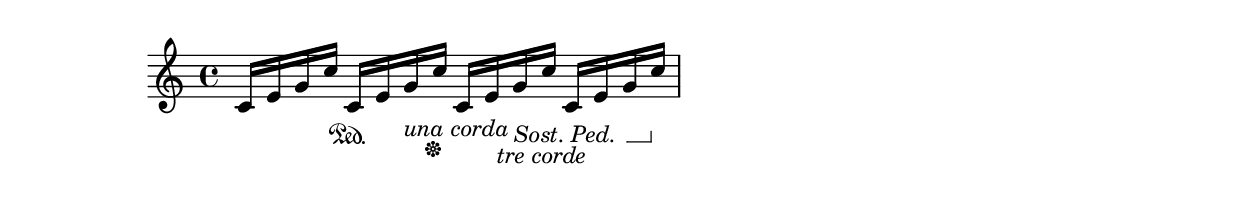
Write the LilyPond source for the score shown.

\header {

  texidoc = "Sustain pedal elarMidi also handles crescendo and decrescendo, either
  starting and ending from specified or unspecified sound level.

  Run @code{timidity  -idvvv file.midi |grep Midi} to see midi events."

}

\version  "2.11.10"

\score {
  \relative {
    {
      { c16 e g c }
      
      { c,16\sustainDown e g c\sustainUp }
      { c,16\unaCorda e g c\treCorde }
      { c,16\sostenutoDown e g c\sostenutoUp }
    }
  }
  \midi {}
  \layout{}
}
